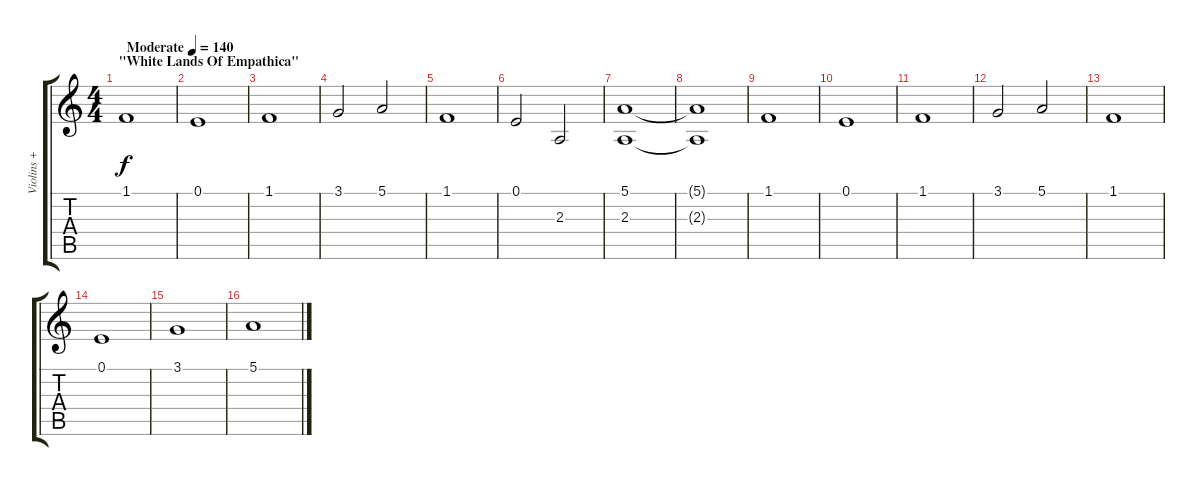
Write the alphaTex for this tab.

\track ("Violins + Violas" "Violins + ") {instrument stringensemble1}
\staff {score tabs}
\tuning (E4 B3 G3 D3 A2 E2) {hide}
\ts (4 4)
\section ("" "\"White Lands Of Empathica\"")
\tempo (140 "Moderate")
\clef g2
\ks c
1.1.1{dy f instrument stringensemble1} |
0.1.1 |
1.1.1 |
3.1.2 5.1.2 |
1.1.1 |
0.1.2 2.3.2 |
(5.1 2.3).1 |
(5.1{t} 2.3{t}).1 |
1.1.1 |
0.1.1 |
1.1.1 |
3.1.2 5.1.2 |
1.1.1 |
0.1.1 |
3.1.1 |
5.1.1
